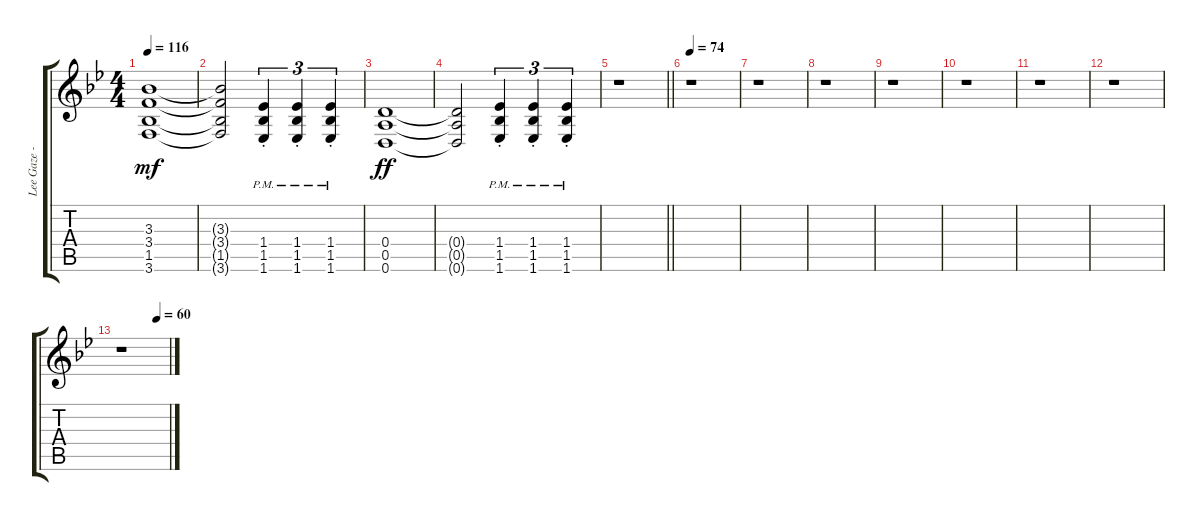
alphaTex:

\track ("Lee Gaze - Guitar" "Lee Gaze -") {instrument overdrivenguitar}
\staff {score tabs}
\tuning (E4 B3 G3 D3 A2 D2) {hide}
\ts (4 4)
\tempo 116
\clef g2
\ks bb
(3.3 3.4 1.5 3.6).1{dy mf} |
(3.3{t} 3.4{t} 1.5{t} 3.6{t}).2 (1.4{pm st} 1.5{pm st} 1.6{pm st}).4{tu (3 2)} (1.4{pm st} 1.5{pm st} 1.6{pm st}).4{tu (3 2)} (1.4{pm st} 1.5{pm st} 1.6{pm st}).4{tu (3 2)} |
(0.4 0.5 0.6).1{dy ff} |
(0.4{t} 0.5{t} 0.6{t}).2 (1.4{pm st} 1.5{pm st} 1.6{pm st}).4{tu (3 2)} (1.4{pm st} 1.5{pm st} 1.6{pm st}).4{tu (3 2)} (1.4{pm st} 1.5{pm st} 1.6{pm st}).4{tu (3 2)} |
\barLineRight lightlight
r.1 |
\tempo 74
r.1 |
r.1 |
r.1 |
r.1 |
r.1 |
r.1 |
r.1 |
\tempo (60 0.75)
r.1
